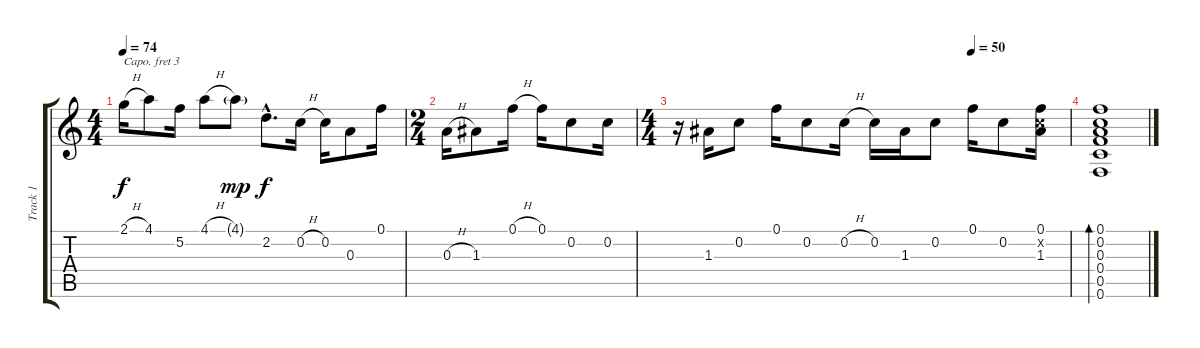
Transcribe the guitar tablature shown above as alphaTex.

\track ("Track 1" "Track 1") {instrument acousticguitarsteel}
\staff {score tabs}
\capo 3
\tuning (D4 A3 Gb3 D3 A2 D2) {hide}
\ts (4 4)
\tempo 74
\clef g2
\ks c
2.1{h}.16{dy f} 4.1.8 5.2.16 4.1{h}.8 4.1{g}.8{dy mp} 2.2{hac}.8{d dy f} 0.2{h}.16 0.2.16 0.3.8 0.1.16 |
\ts (2 4)
0.3{h}.16 1.3.8 0.1{h}.16 0.1.16 0.2.8 0.2.16 |
\ts (4 4)
\tempo (50 0.75)
r.16 1.3.16 0.2.8 0.1.16 0.2.8 0.2{h}.16 0.2.16 1.3.16 0.2.8 0.1.16 0.2.8 (0.1 0.2{x} 1.3).16 |
(0.1 0.2 0.3 0.4 0.5 0.6).1{bd 60}
